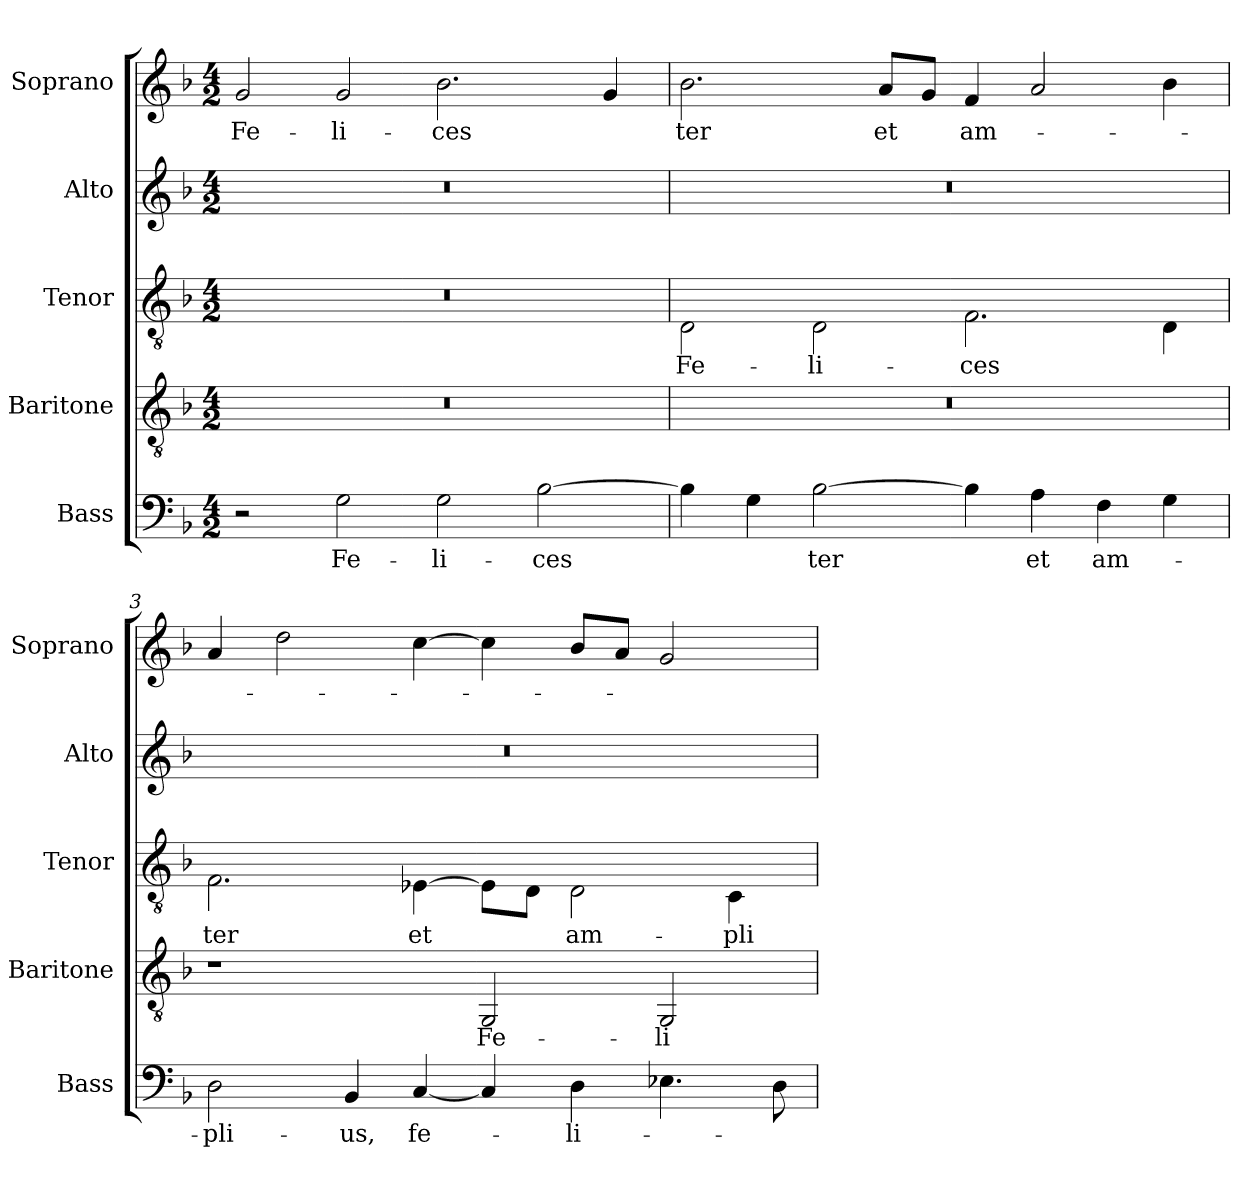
**kern	**text	**kern	**text	**kern	**text	**kern	**kern	**text
*part5	*part5	*part4	*part4	*part3	*part3	*part2	*part1	*part1
*staff5	*staff5	*staff4	*staff4	*staff3	*staff3	*staff2	*staff1	*staff1
*I"Bass	*	*I"Baritone	*	*I"Tenor	*	*I"Alto	*I"Soprano	*
*I'Bass	*	*I'Baritone	*	*I'Tenor	*	*I'Alto	*I'Soprano	*
!!LO:PB:g=z
*clefF4	*	*clefGv2	*	*clefGv2	*	*clefG2	*clefG2	*
*k[b-]	*	*k[b-]	*	*k[b-]	*	*k[b-]	*k[b-]	*
*F:	*	*F:	*	*F:	*	*F:	*F:	*
*M4/2	*	*M4/2	*	*M4/2	*	*M4/2	*M4/2	*
=1	=1	=1	=1	=1	=1	=1	=1	=1
!	!	!LO:N:vis=1	!	!LO:N:vis=1	!	!LO:N:vis=1	!	!
!	!	!	!	!	!	!	!	!LO:LY:b:color=#000000
2r	.	0r	.	0r	.	0r	2gi/	Fe-
!	!LO:LY:b:color=#000000	!	!	!	!	!	!	!
!	!	!	!	!	!	!	!	!LO:LY:b:color=#000000
2Gi\	Fe-	.	.	.	.	.	2gi/	-li-
!	!LO:LY:b:color=#000000	!	!	!	!	!	!	!
!	!	!	!	!	!	!	!	!LO:LY:b:color=#000000
2Gi\	-li-	.	.	.	.	.	2.b-i\	-ces
!	!LO:LY:b:color=#000000	!	!	!	!	!	!	!
[2B-i\	-ces	.	.	.	.	.	.	.
.	.	.	.	.	.	.	4gi/	.
=2	=2	=2	=2	=2	=2	=2	=2	=2
!	!	!LO:N:vis=1	!	!	!	!	!	!
!	!	!	!	!	!LO:LY:b:color=#000000	!LO:N:vis=1	!	!
!	!	!	!	!	!	!	!	!LO:LY:b:color=#000000
4B-i\]	.	0r	.	2Di\	Fe-	0r	2.b-i\	ter
4Gi\	.	.	.	.	.	.	.	.
!	!LO:LY:b:color=#000000	!	!	!	!	!	!	!
!	!	!	!	!	!LO:LY:b:color=#000000	!	!	!
[2B-i\	ter	.	.	2Di\	-li-	.	.	.
!	!	!	!	!	!	!	!	!LO:LY:b:color=#000000
.	.	.	.	.	.	.	8ai/L	et
.	.	.	.	.	.	.	8gi/J	.
!	!	!	!	!	!LO:LY:b:color=#000000	!	!	!
!	!	!	!	!	!	!	!	!LO:LY:b:color=#000000
4B-i\]	.	.	.	2.Fi\	-ces	.	4fi/	am-
!	!LO:LY:b:color=#000000	!	!	!	!	!	!	!
4Ai\	et	.	.	.	.	.	2ai/	.
!	!LO:LY:b:color=#000000	!	!	!	!	!	!	!
4Fi\	am-	.	.	.	.	.	.	.
4Gi\	.	.	.	4Di\	.	.	4b-i\	.
=3	=3	=3	=3	=3	=3	=3	=3	=3
!	!LO:LY:b:color=#000000	!	!	!	!	!	!	!
!	!	!	!	!	!LO:LY:b:color=#000000	!LO:N:vis=1	!	!
2Di\	-pli-	1r	.	2.Fi\	ter	0r	4ai/	.
.	.	.	.	.	.	.	2ddi\	.
!	!LO:LY:b:color=#000000	!	!	!	!	!	!	!
4BB-i/	-us,	.	.	.	.	.	.	.
!	!LO:LY:b:color=#000000	!	!	!	!	!	!	!
!	!	!	!	!	!LO:LY:b:color=#000000	!	!	!
[4Ci/	fe-	.	.	[4E-Xi\	et	.	[4cci\	.
!	!	!	!LO:LY:b:color=#000000	!	!	!	!	!
4Ci/]	.	2GGi/	Fe-	8E-i\L]	.	.	4cci\]	.
.	.	.	.	8Di\J	.	.	.	.
!	!LO:LY:b:color=#000000	!	!	!	!	!	!	!
!	!	!	!	!	!LO:LY:b:color=#000000	!	!	!
4Di\	-li-	.	.	2Di\	am-	.	8b-i/L	.
.	.	.	.	.	.	.	8ai/J	.
!	!	!	!LO:LY:b:color=#000000	!	!	!	!	!
4.E-Xi\	.	2GGi/	-li-	.	.	.	2gi/	.
!	!	!	!	!	!LO:LY:b:color=#000000	!	!	!
.	.	.	.	4Ci\	-pli-	.	.	.
8Di\	.	.	.	.	.	.	.	.
=	=	=	=	=	=	=	=	=
*-	*-	*-	*-	*-	*-	*-	*-	*-
